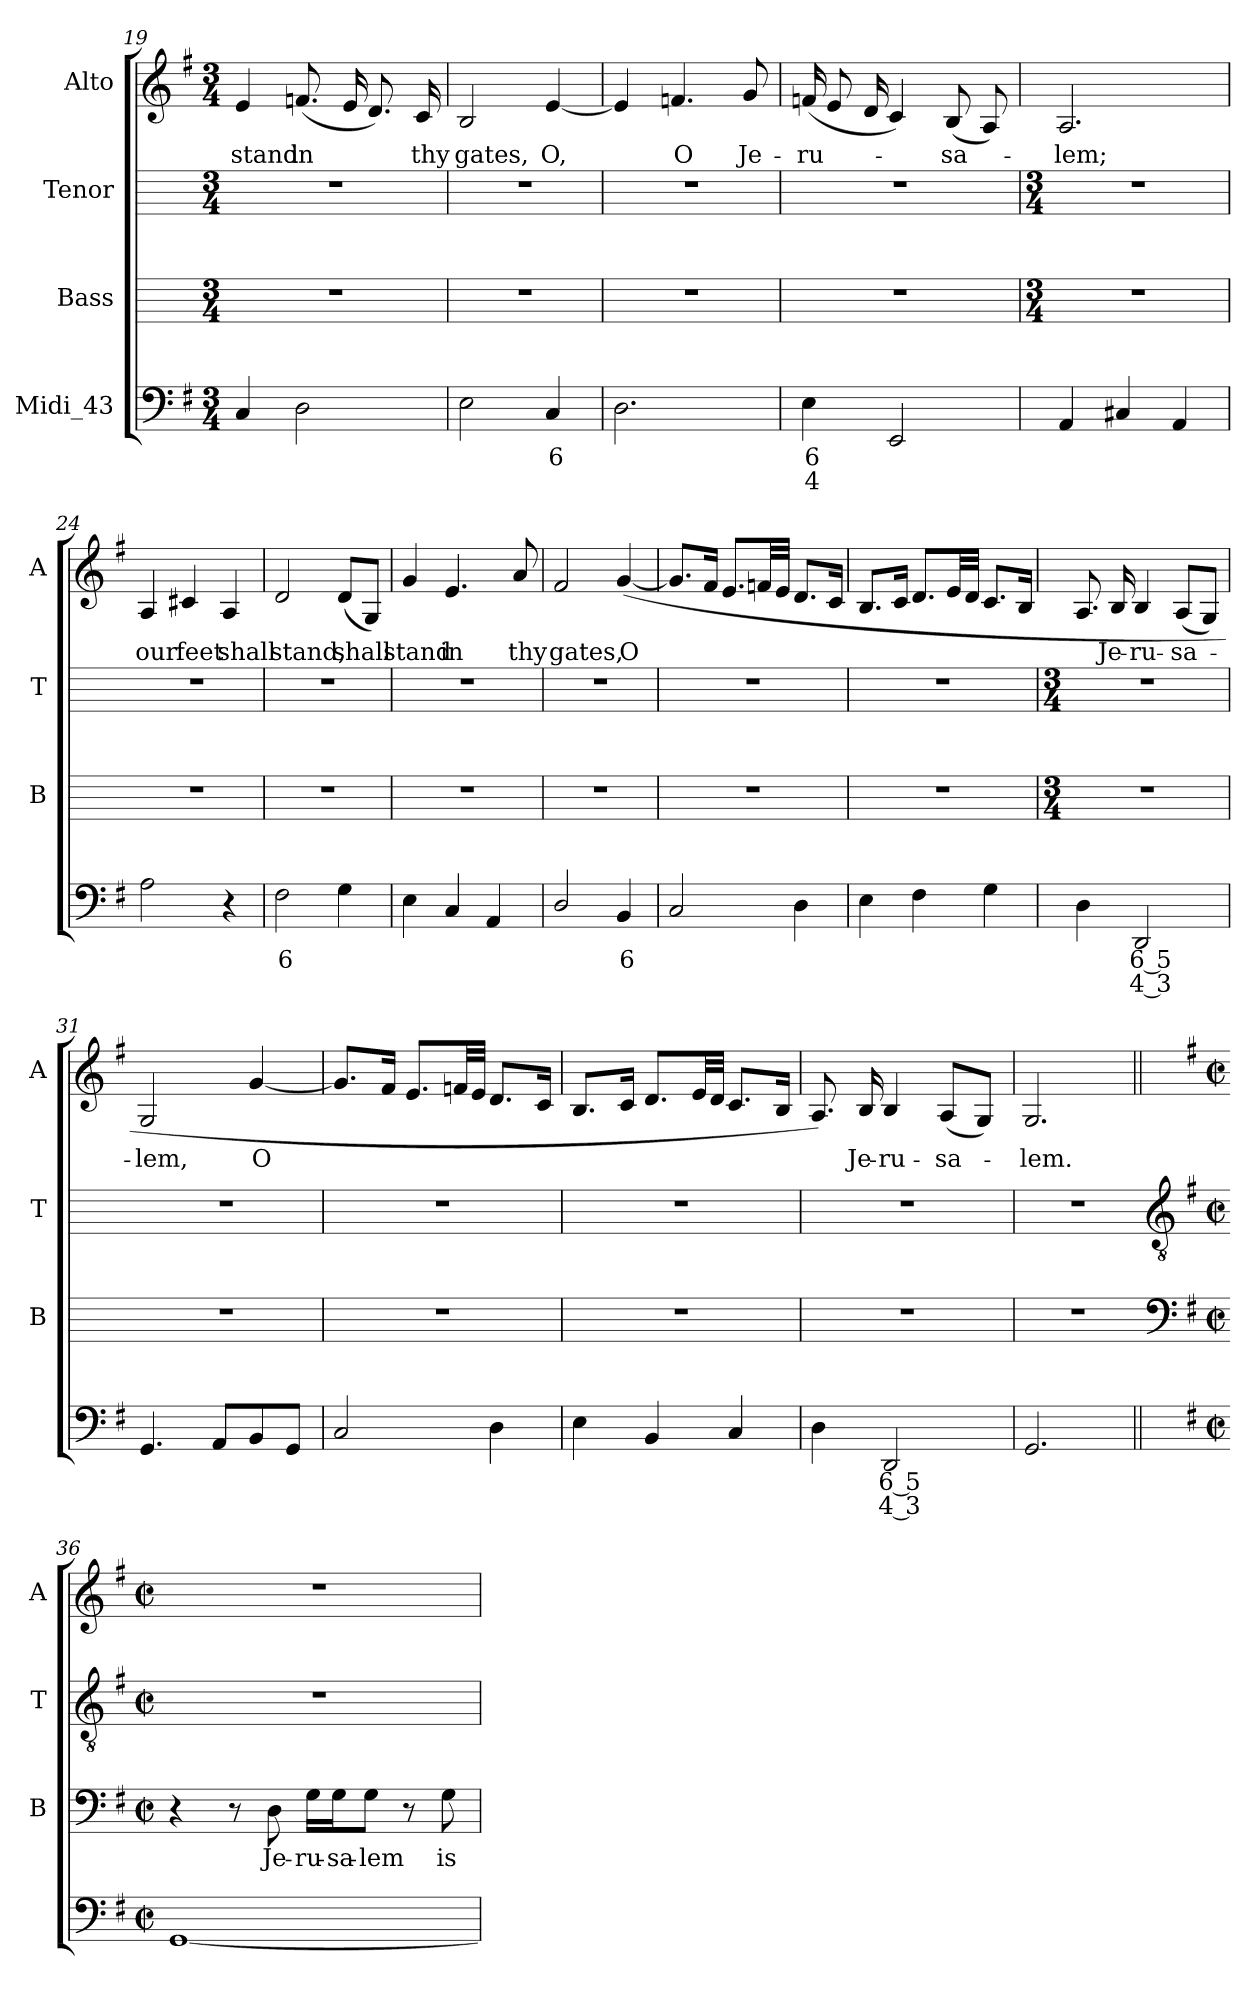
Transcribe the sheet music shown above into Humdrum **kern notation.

**kern	**text	**text	**kern	**text	**kern	**kern	**text
*part4	*part4	*part4	*part3	*part3	*part2	*part1	*part1
*staff4	*staff4	*staff4	*staff3	*staff3	*staff2	*staff1	*staff1
*I"Midi_43	*	*	*I"Bass	*	*I"Tenor	*I"Alto	*
*	*	*	*I'B	*	*I'T	*I'A	*
*clefF4	*	*	*	*	*	*clefG2	*
*k[f#]	*	*	*	*	*	*k[f#]	*
*G:	*	*	*	*	*	*G:	*
*M3/4	*	*	*M3/4	*	*M3/4	*M3/4	*
=19	=19	=19	=19	=19	=19	=19	=19
!	!	!	!	!	!	!	!LO:LY:b
4C	.	.	2.r	.	2.r	4e	stand
!	!	!	!	!	!	!	!LO:LY:b
2D	.	.	.	.	.	(<8.fnL	in
.	.	.	.	.	.	16eL	.
.	.	.	.	.	.	8.dJ)	.
!	!	!	!	!	!	!	!LO:LY:b
.	.	.	.	.	.	16c	thy
=20	=20	=20	=20	=20	=20	=20	=20
!	!	!	!	!	!	!	!LO:LY:b
2E	.	.	2.r	.	2.r	2B	gates,
!	!LO:LY:b	!	!	!	!	!	!LO:LY:b
4C	6	.	.	.	.	[4e	O,
=21	=21	=21	=21	=21	=21	=21	=21
2.D	.	.	2.r	.	2.r	4e]	.
!	!	!	!	!	!	!	!LO:LY:b
.	.	.	.	.	.	4.fn	O
!	!	!	!	!	!	!	!LO:LY:b
.	.	.	.	.	.	8g	Je-
=22	=22	=22	=22	=22	=22	=22	=22
!	!LO:LY:b	!LO:LY:b	!	!	!	!	!LO:LY:b
4E	6	4	2.r	.	2.r	(<16fnLL	-ru-
.	.	.	.	.	.	8e	.
.	.	.	.	.	.	16dJ	.
2EE	.	.	.	.	.	4c)	.
!	!	!	!	!	!	!	!LO:LY:b
.	.	.	.	.	.	(<8BL	sa-
.	.	.	.	.	.	8AJ)	.
!!LO:LB:g=z
=23	=23	=23	=23	=23	=23	=23	=23
*	*	*	*M3/4	*	*M3/4	*	*
!	!	!	!	!	!	!	!LO:LY:b
4AA	.	.	2.r	.	2.r	2.A	lem;
4C#X	.	.	.	.	.	.	.
4AA	.	.	.	.	.	.	.
=24	=24	=24	=24	=24	=24	=24	=24
!	!	!	!	!	!	!	!LO:LY:b
2A	.	.	2.r	.	2.r	4A	our
!	!	!	!	!	!	!	!LO:LY:b
.	.	.	.	.	.	4c#X	feet
!	!	!	!	!	!	!	!LO:LY:b
4r	.	.	.	.	.	4A	shall
=25	=25	=25	=25	=25	=25	=25	=25
!	!LO:LY:b	!	!	!	!	!	!LO:LY:b
2F#	6	.	2.r	.	2.r	2d	stand,
!	!	!	!	!	!	!	!LO:LY:b
4G	.	.	.	.	.	(<8dL	shall
.	.	.	.	.	.	8GJ)	.
=26	=26	=26	=26	=26	=26	=26	=26
!	!	!	!	!	!	!	!LO:LY:b
4E	.	.	2.r	.	2.r	4g	stand
!	!	!	!	!	!	!	!LO:LY:b
4C	.	.	.	.	.	4.e	in
4AA	.	.	.	.	.	.	.
!	!	!	!	!	!	!	!LO:LY:b
.	.	.	.	.	.	8a	thy
=27	=27	=27	=27	=27	=27	=27	=27
!	!	!	!	!	!	!	!LO:LY:b
2D/	.	.	2.r	.	2.r	2f#	gates,
!	!LO:LY:b	!	!	!	!	!	!LO:LY:b
4BB	6	.	.	.	.	(<[4g	O
=28	=28	=28	=28	=28	=28	=28	=28
2C	.	.	2.r	.	2.r	8.gL]	.
.	.	.	.	.	.	16f#J	.
.	.	.	.	.	.	8.eL	.
.	.	.	.	.	.	32fnLL	.
.	.	.	.	.	.	32eJJJ	.
4D	.	.	.	.	.	8.dL	.
.	.	.	.	.	.	16cJ	.
=29	=29	=29	=29	=29	=29	=29	=29
4E	.	.	2.r	.	2.r	8.BL	.
.	.	.	.	.	.	16cJ	.
4F#	.	.	.	.	.	8.dL	.
.	.	.	.	.	.	32eLL	.
.	.	.	.	.	.	32dJJJ	.
4G	.	.	.	.	.	8.cL	.
.	.	.	.	.	.	16BJ	.
!!LO:LB:g=z
=30	=30	=30	=30	=30	=30	=30	=30
*	*	*	*M3/4	*	*M3/4	*	*
4D	.	.	2.r	.	2.r	8.A	.
!	!	!	!	!	!	!	!LO:LY:b
.	.	.	.	.	.	16B	Je-
!	!LO:LY:b	!LO:LY:b	!	!	!	!	!LO:LY:b
2DD	6 5	4 3	.	.	.	4B	-ru-
!	!	!	!	!	!	!	!LO:LY:b
.	.	.	.	.	.	(<8AL	-sa-
.	.	.	.	.	.	8GJ)	.
=31	=31	=31	=31	=31	=31	=31	=31
!	!	!	!	!	!	!	!LO:LY:b
4.GG	.	.	2.r	.	2.r	2G	lem,
8AAL	.	.	.	.	.	.	.
!	!	!	!	!	!	!	!LO:LY:b
8BB	.	.	.	.	.	[4g	O
8GGJ	.	.	.	.	.	.	.
=32	=32	=32	=32	=32	=32	=32	=32
2C	.	.	2.r	.	2.r	8.gL]	.
.	.	.	.	.	.	16f#J	.
.	.	.	.	.	.	8.eL	.
.	.	.	.	.	.	32fnLL	.
.	.	.	.	.	.	32eJJJ	.
4D	.	.	.	.	.	8.dL	.
.	.	.	.	.	.	16cJ	.
=33	=33	=33	=33	=33	=33	=33	=33
4E	.	.	2.r	.	2.r	8.BL	.
.	.	.	.	.	.	16cJ	.
4BB	.	.	.	.	.	8.dL	.
.	.	.	.	.	.	32eLL	.
.	.	.	.	.	.	32dJJJ	.
4C	.	.	.	.	.	8.cL	.
.	.	.	.	.	.	16BJ	.
=34	=34	=34	=34	=34	=34	=34	=34
4D	.	.	2.r	.	2.r	8.A)	.
!	!	!	!	!	!	!	!LO:LY:b
.	.	.	.	.	.	16B	Je-
!	!LO:LY:b	!LO:LY:b	!	!	!	!	!LO:LY:b
2DD	6 5	4 3	.	.	.	4B	-ru-
!	!	!	!	!	!	!	!LO:LY:b
.	.	.	.	.	.	(<8AL	-sa-
.	.	.	.	.	.	8GJ)	.
=35	=35	=35	=35	=35	=35	=35	=35
!	!	!	!	!	!	!	!LO:LY:b
2.GG	.	.	2.r	.	2.r	2.G	lem.
!!LO:LB:g=z
=36||	=36||	=36||	=36	=36||	=36	=36||	=36||
*	*	*	*clefF4	*	*clefGv2	*	*
*	*	*	*k[f#]	*	*k[f#]	*	*
*	*	*	*G:	*	*G:	*	*
*M2/2	*	*	*M2/2	*	*M2/2	*M2/2	*
*met(c|)	*	*	*met(c|)	*	*met(c|)	*met(c|)	*
[1GG	.	.	4r	.	1r	1r	.
.	.	.	8r	.	.	.	.
!	!	!	!	!LO:LY:b	!	!	!
.	.	.	8D	Je-	.	.	.
!	!	!	!	!LO:LY:b	!	!	!
.	.	.	16G\LL	-ru-	.	.	.
!	!	!	!	!LO:LY:b	!	!	!
.	.	.	16G\J	-sa-	.	.	.
!	!	!	!	!LO:LY:b	!	!	!
.	.	.	8G\J	-lem	.	.	.
.	.	.	8r	.	.	.	.
!	!	!	!	!LO:LY:b	!	!	!
.	.	.	8G	is	.	.	.
=	=	=	=	=	=	=	=
*-	*-	*-	*-	*-	*-	*-	*-
